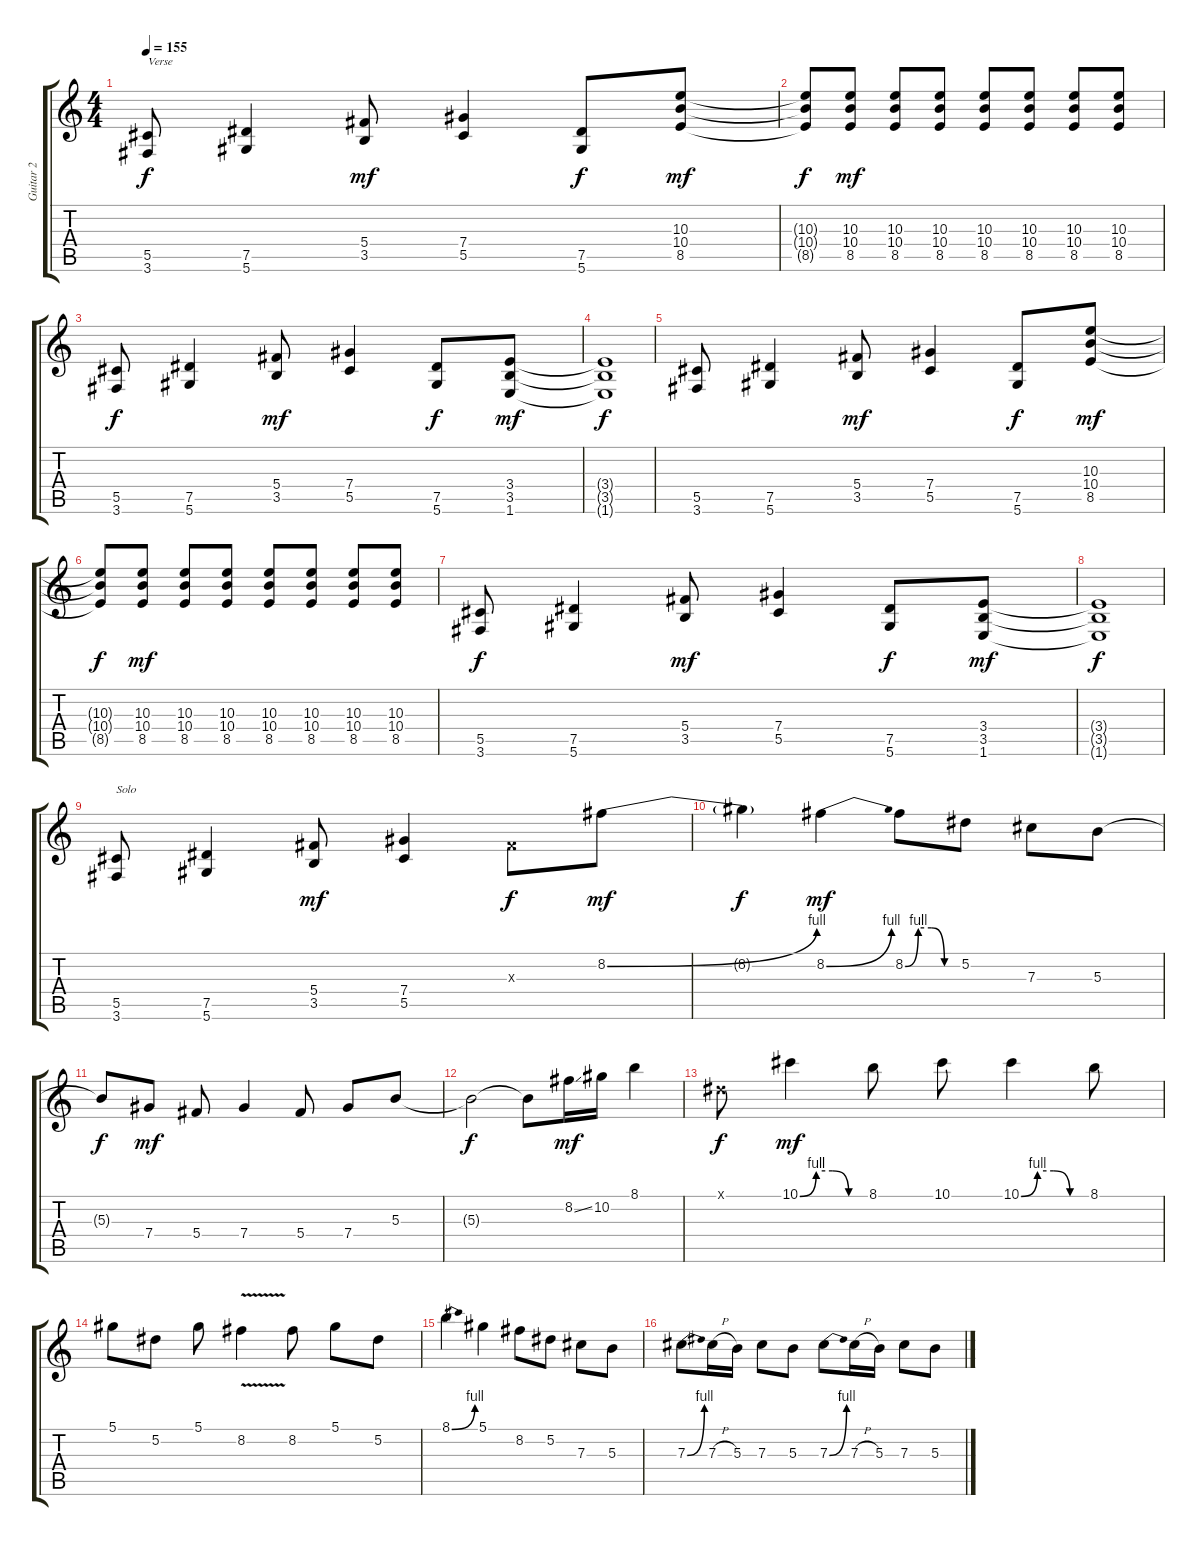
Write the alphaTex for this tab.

\track ("Guitar 2" "Guitar 2") {instrument distortionguitar}
\staff {score tabs}
\tuning (Eb4 Bb3 Gb3 Db3 Ab2 Eb2) {hide}
\ts (4 4)
\tempo 155
\clef g2
\ks c
(5.5 3.6).8{txt "Verse" dy f} (7.5 5.6).4 (5.4 3.5).8{dy mf} (7.4 5.5).4 (7.5 5.6).8{dy f} (10.3 10.4 8.5).8{dy mf} |
(10.3{t} 10.4{t} 8.5{t}).8{dy f} (10.3 10.4 8.5).8{dy mf} (10.3 10.4 8.5).8 (10.3 10.4 8.5).8 (10.3 10.4 8.5).8 (10.3 10.4 8.5).8 (10.3 10.4 8.5).8 (10.3 10.4 8.5).8 |
(5.5 3.6).8{dy f} (7.5 5.6).4 (5.4 3.5).8{dy mf} (7.4 5.5).4 (7.5 5.6).8{dy f} (3.4 3.5 1.6).8{dy mf} |
(3.4{t} 3.5{t} 1.6{t}).1{dy f} |
(5.5 3.6).8 (7.5 5.6).4 (5.4 3.5).8{dy mf} (7.4 5.5).4 (7.5 5.6).8{dy f} (10.3 10.4 8.5).8{dy mf} |
(10.3{t} 10.4{t} 8.5{t}).8{dy f} (10.3 10.4 8.5).8{dy mf} (10.3 10.4 8.5).8 (10.3 10.4 8.5).8 (10.3 10.4 8.5).8 (10.3 10.4 8.5).8 (10.3 10.4 8.5).8 (10.3 10.4 8.5).8 |
(5.5 3.6).8{dy f} (7.5 5.6).4 (5.4 3.5).8{dy mf} (7.4 5.5).4 (7.5 5.6).8{dy f} (3.4 3.5 1.6).8{dy mf} |
(3.4{t} 3.5{t} 1.6{t}).1{dy f} |
(5.5 3.6).8{txt "Solo"} (7.5 5.6).4 (5.4 3.5).8{dy mf} (7.4 5.5).4 0.3{x}.8{dy f} 8.2{be (bend 0 0 60 4)}.8{dy mf} |
8.2{t}.4{dy f} 8.2{be (bend 0 0 60 4)}.4{dy mf} 8.2{be (custom 0 0 15 4 30 4 45 0 60 0)}.8 5.2.8 7.3.8 5.3.8 |
5.3{t}.8{dy f} 7.4.8{dy mf} 5.4.8 7.4.4 5.4.8 7.4.8 5.3.8 |
5.3{t}.2{dy f} 5.3{t}.8 8.2{ss}.16{dy mf} 10.2.16 8.1.4 |
0.1{x}.8{dy f} 10.1{be (custom 0 0 15 4 30 4 45 0 60 0)}.4{dy mf} 8.1.8 10.1.8 10.1{be (custom 0 0 15 4 30 4 45 0 60 0)}.4 8.1.8 |
5.1.8 5.2.8 5.1.8 8.2{v}.4 8.2.8 5.1.8 5.2.8 |
8.1{be (bend 0 0 60 4)}.4 5.1.4 8.2.8 5.2.8 7.3.8 5.3.8 |
7.3{be (bend 0 0 60 4)}.8 7.3{h}.16 5.3.16 7.3.8 5.3.8 7.3{be (bend 0 0 60 4)}.8 7.3{h}.16 5.3.16 7.3.8 5.3.8
